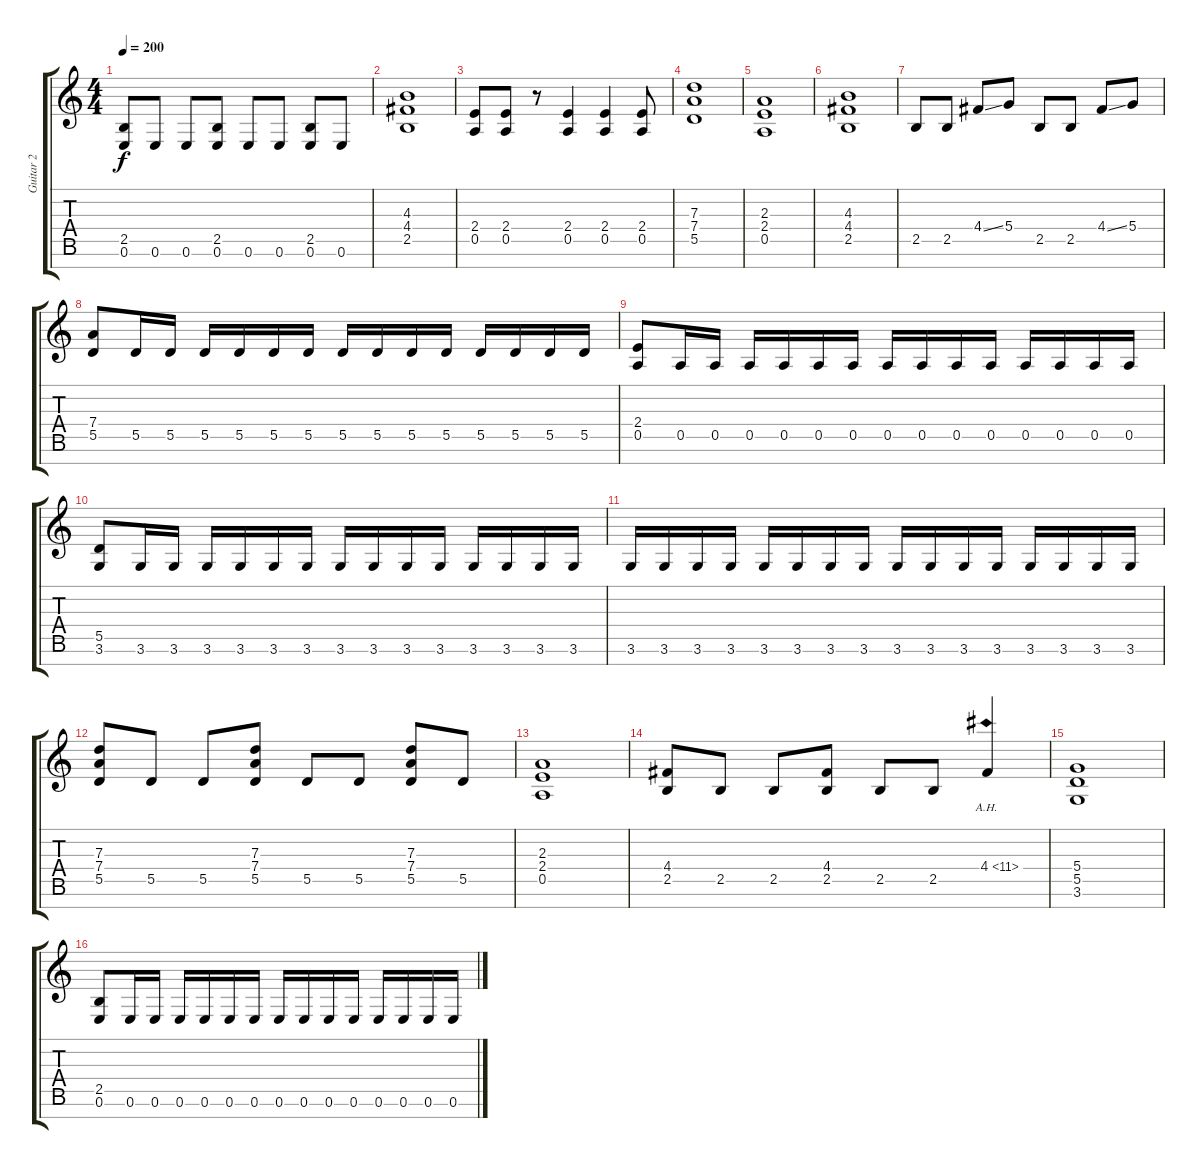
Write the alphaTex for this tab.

\track ("Guitar 2" "Guitar 2") {instrument distortionguitar}
\staff {score tabs}
\tuning (E4 B3 G3 D3 A2 E2 B1) {hide}
\ts (4 4)
\tempo 200
\clef g2
\ks c
(2.5 0.6).8{dy f} 0.6.8 0.6.8 (2.5 0.6).8 0.6.8 0.6.8 (2.5 0.6).8 0.6.8 |
(4.3 4.4 2.5).1 |
(2.4 0.5).8 (2.4 0.5).8 r.8 (2.4 0.5).4 (2.4 0.5).4 (2.4 0.5).8 |
\section ("" "")
(7.3 7.4 5.5).1 |
(2.3 2.4 0.5).1 |
(4.3 4.4 2.5).1 |
2.5.8 2.5.8 4.4{ss}.8 5.4.8 2.5.8 2.5.8 4.4{ss}.8 5.4.8 |
(7.4 5.5).8 5.5.16 5.5.16 5.5.16 5.5.16 5.5.16 5.5.16 5.5.16 5.5.16 5.5.16 5.5.16 5.5.16 5.5.16 5.5.16 5.5.16 |
(2.4 0.5).8 0.5.16 0.5.16 0.5.16 0.5.16 0.5.16 0.5.16 0.5.16 0.5.16 0.5.16 0.5.16 0.5.16 0.5.16 0.5.16 0.5.16 |
(5.5 3.6).8 3.6.16 3.6.16 3.6.16 3.6.16 3.6.16 3.6.16 3.6.16 3.6.16 3.6.16 3.6.16 3.6.16 3.6.16 3.6.16 3.6.16 |
3.6.16 3.6.16 3.6.16 3.6.16 3.6.16 3.6.16 3.6.16 3.6.16 3.6.16 3.6.16 3.6.16 3.6.16 3.6.16 3.6.16 3.6.16 3.6.16 |
(7.3 7.4 5.5).8 5.5.8 5.5.8 (7.3 7.4 5.5).8 5.5.8 5.5.8 (7.3 7.4 5.5).8 5.5.8 |
(2.3 2.4 0.5).1 |
(4.4 2.5).8 2.5.8 2.5.8 (4.4 2.5).8 2.5.8 2.5.8 4.4{ah 7}.4 |
(5.4 5.5 3.6).1 |
(2.5 0.6).8 0.6.16 0.6.16 0.6.16 0.6.16 0.6.16 0.6.16 0.6.16 0.6.16 0.6.16 0.6.16 0.6.16 0.6.16 0.6.16 0.6.16
